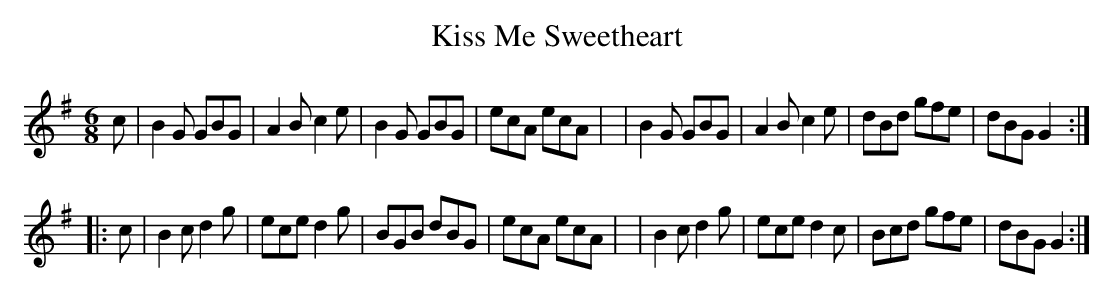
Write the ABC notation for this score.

X:1
T: Kiss Me Sweetheart
M: 6/8
L: 1/8
K: G
c \
| B2G GBG | A2B c2e | B2G GBG | ecA ecA |\
| B2G GBG | A2B c2e | dBd gfe | dBG G2 :|
|: c \
| B2c d2g | ece d2g | BGB dBG | ecA ecA |\
| B2c d2g | ece d2c | Bcd gfe | dBG G2 :|
